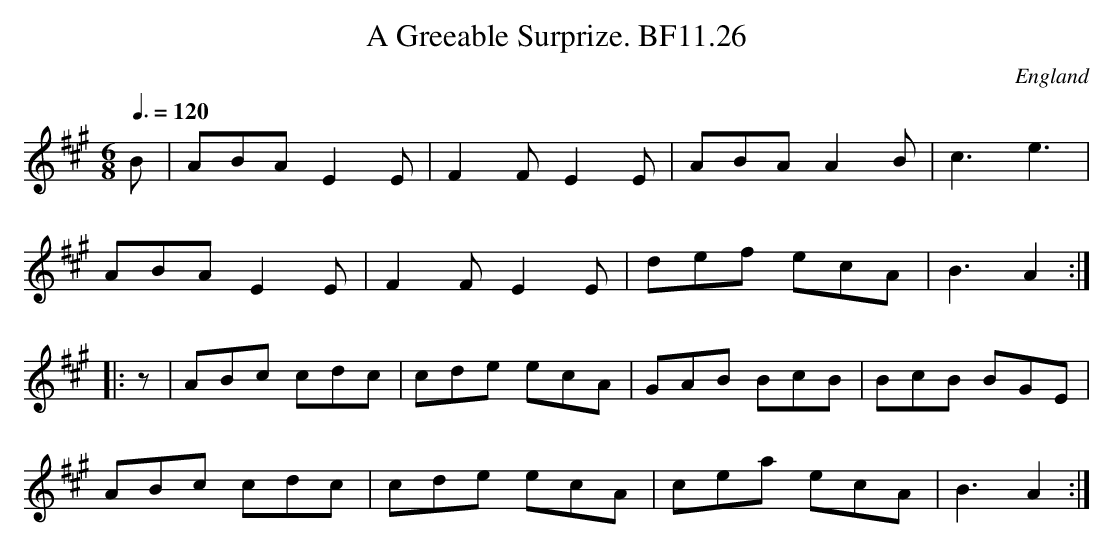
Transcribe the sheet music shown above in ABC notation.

X:1
T:A Greeable Surprize. BF11.26
M:6/8
Q:3/8=120
O:England
notC:Hand of James Lishman
K:A major
B|ABAE2E|F2FE2E|ABAA2B|c3e3|!
ABAE2E|F2FE2E|def ecA|B3A2:|!
|:z|ABc cdc|cde ecA|GAB BcB|BcB BGE|!
ABc cdc|cde ecA|cea ecA|B3A2:|
